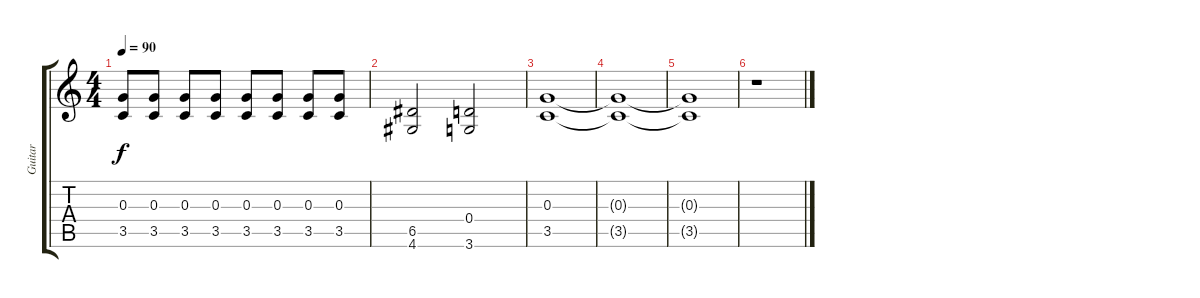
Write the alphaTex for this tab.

\track ("Guitar" "Guitar") {instrument overdrivenguitar}
\staff {score tabs}
\tuning (E4 B3 G3 D3 A2 E2) {hide}
\ts (4 4)
\tempo 90
\clef g2
\ks c
(0.3 3.5).8{dy f} (0.3 3.5).8 (0.3 3.5).8 (0.3 3.5).8 (0.3 3.5).8 (0.3 3.5).8 (0.3 3.5).8 (0.3 3.5).8 |
(6.5 4.6).2 (0.4 3.6).2 |
(0.3 3.5).1 |
(0.3{t} 3.5{t}).1 |
(0.3{t} 3.5{t}).1 |
r.1
